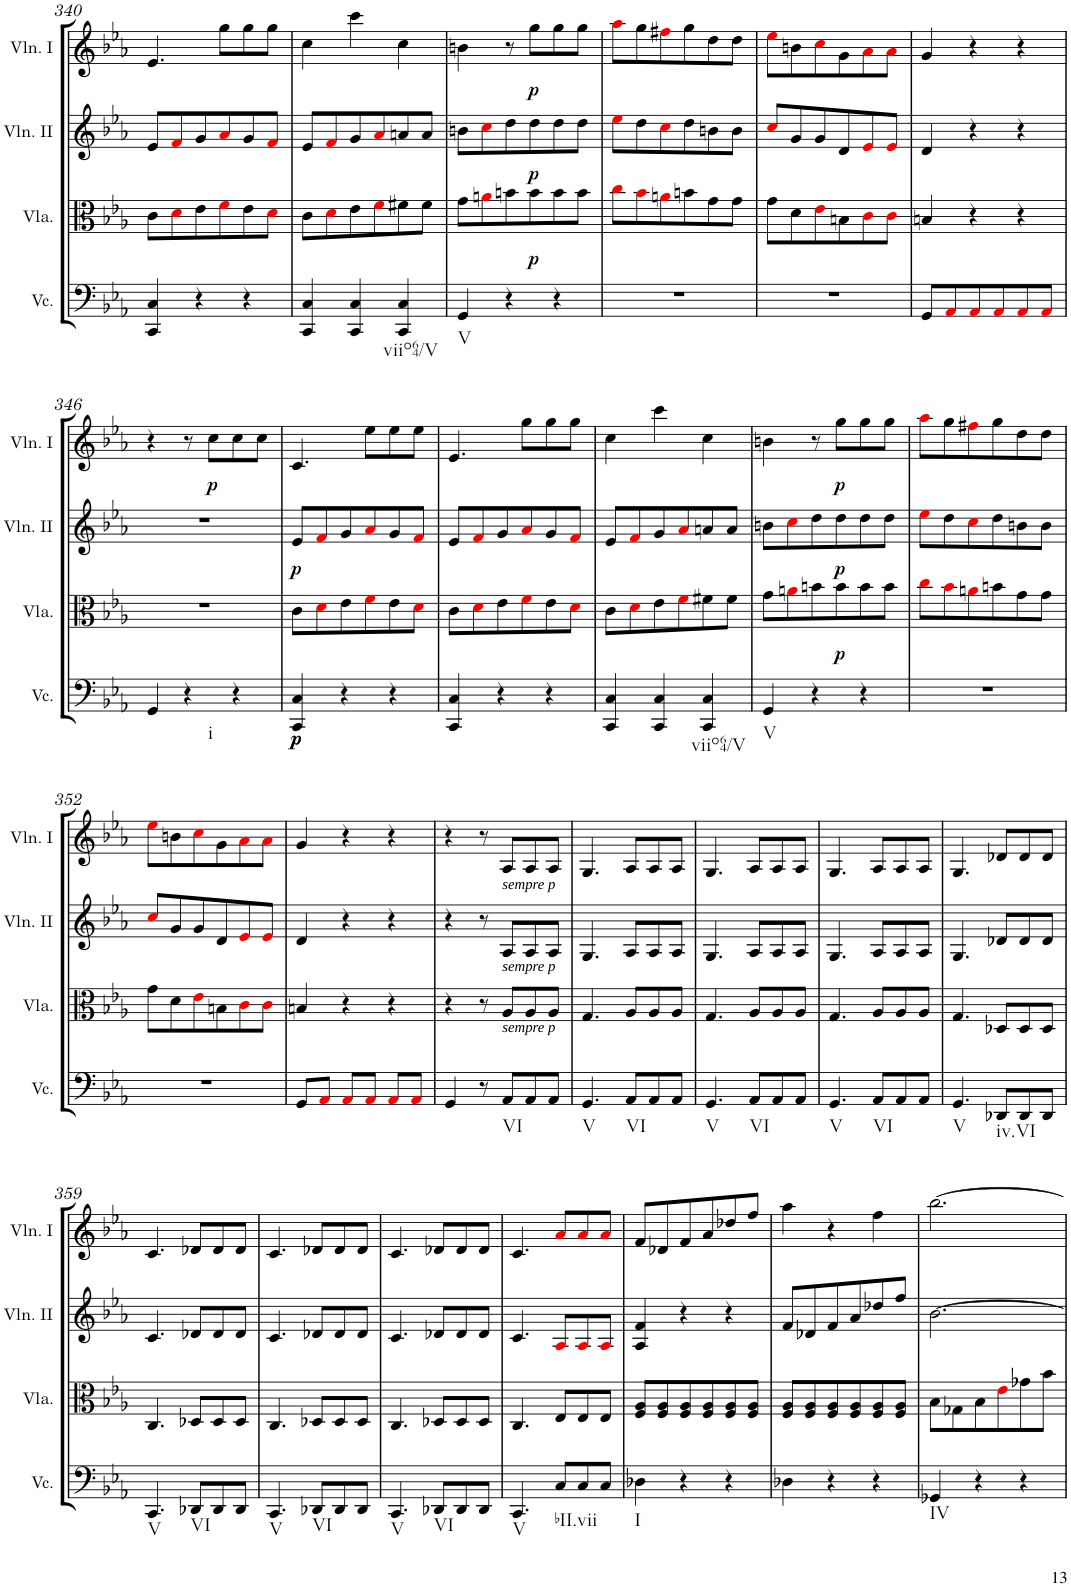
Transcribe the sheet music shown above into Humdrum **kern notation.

**kern	**dynam	**kern	**dynam	**kern	**dynam	**kern	**dynam
*part4	*part4	*part3	*part3	*part2	*part2	*part1	*part1
*staff4	*staff4	*staff3	*staff3	*staff2	*staff2	*staff1	*staff1
*I"Violoncello	*	*I"Viola	*	*I"Violin II	*	*I"Violin I	*
*I'Vc.	*	*I'Vla.	*	*I'Vln. II	*	*I'Vln. I	*
!!LO:PB:g=z
*clefF4	*	*clefC3	*	*clefG2	*	*clefG2	*
*k[b-e-a-]	*	*k[b-e-a-]	*	*k[b-e-a-]	*	*k[b-e-a-]	*
*c:	*	*c:	*	*c:	*	*c:	*
*M3/4	*	*M3/4	*	*M3/4	*	*M3/4	*
=340	=340	=340	=340	=340	=340	=340	=340
4CC/ 4C/	.	8c\L	.	8e-/L	.	4.e-/	.
.	.	8di\	.	8fi/	.	.	.
4r	.	8e-\	.	8g/	.	.	.
.	.	8fi\	.	8a-i/	.	8gg\L	.
4r	.	8e-\	.	8g/	.	8gg\	.
.	.	8di\J	.	8fi/J	.	8gg\J	.
=341	=341	=341	=341	=341	=341	=341	=341
4CC/ 4C/	.	8c\L	.	8e-/L	.	4cc\	.
.	.	8di\	.	8fi/	.	.	.
4CC/ 4C/	.	8e-\	.	8g/	.	4ccc\	.
.	.	8fi\	.	8a-i/	.	.	.
!LO:TX:b:t=viio64/V	!	!	!	!	!	!	!
4CC/ 4C/	.	8f#X\	.	8an/	.	4cc\	.
.	.	8f#\J	.	8a/J	.	.	.
=342	=342	=342	=342	=342	=342	=342	=342
!LO:TX:b:t=V	!	!	!	!	!	!	!
4GG/	.	8g\L	.	8bn\L	.	4bn\	.
.	.	8ani\	.	8cci\	.	.	.
4r	.	8bn\	.	8dd\	.	8r	.
!	!	!	!LO:DY:b	!	!LO:DY:b	!	!LO:DY:b
.	.	8b\	p	8dd\	p	8gg\L	p
4r	.	8b\	.	8dd\	.	8gg\	.
.	.	8b\J	.	8dd\J	.	8gg\J	.
=343	=343	=343	=343	=343	=343	=343	=343
2.r	.	8cci\L	.	8ee-i\L	.	8aa-i\L	.
.	.	8b-i\	.	8dd\	.	8gg\	.
.	.	8ani\	.	8cci\	.	8ff#Xi\	.
.	.	8bn\	.	8dd\	.	8gg\	.
.	.	8g\	.	8bn\	.	8dd\	.
.	.	8g\J	.	8b\J	.	8dd\J	.
=344	=344	=344	=344	=344	=344	=344	=344
2.r	.	8g\L	.	8cci/L	.	8ee-i\L	.
.	.	8d\	.	8g/	.	8bn\	.
.	.	8e-i\	.	8g/	.	8cci\	.
.	.	8Bn\	.	8d/	.	8g\	.
.	.	8ci\	.	8e-i/	.	8a-i\	.
.	.	8ci\J	.	8e-i/J	.	8a-i\J	.
=345	=345	=345	=345	=345	=345	=345	=345
8GG/L	.	4Bn/	.	4d/	.	4g/	.
8AA-i/	.	.	.	.	.	.	.
8AA-i/	.	4r	.	4r	.	4r	.
8AA-i/	.	.	.	.	.	.	.
8AA-i/	.	4r	.	4r	.	4r	.
8AA-i/J	.	.	.	.	.	.	.
!!LO:LB:g=z
=346	=346	=346	=346	=346	=346	=346	=346
4GG/	.	2.r	.	2.r	.	4r	.
!LO:TX:b:t=i	!	!	!	!	!	!	!
4r	.	.	.	.	.	8r	.
!	!	!	!	!	!	!	!LO:DY:b
.	.	.	.	.	.	8cc\L	p
4r	.	.	.	.	.	8cc\	.
.	.	.	.	.	.	8cc\J	.
=347	=347	=347	=347	=347	=347	=347	=347
!	!LO:DY:b	!	!	!	!	!	!
!	!LO:DY:n=1:b	!	!	!	!LO:DY:b	!	!
4CC/ 4C/	p p	8c\L	.	8e-/L	p	4.c/	.
.	.	8di\	.	8fi/	.	.	.
4r	.	8e-\	.	8g/	.	.	.
.	.	8fi\	.	8a-i/	.	8ee-\L	.
4r	.	8e-\	.	8g/	.	8ee-\	.
.	.	8di\J	.	8fi/J	.	8ee-\J	.
=348	=348	=348	=348	=348	=348	=348	=348
4CC/ 4C/	.	8c\L	.	8e-/L	.	4.e-/	.
.	.	8di\	.	8fi/	.	.	.
4r	.	8e-\	.	8g/	.	.	.
.	.	8fi\	.	8a-i/	.	8gg\L	.
4r	.	8e-\	.	8g/	.	8gg\	.
.	.	8di\J	.	8fi/J	.	8gg\J	.
=349	=349	=349	=349	=349	=349	=349	=349
4CC/ 4C/	.	8c\L	.	8e-/L	.	4cc\	.
.	.	8di\	.	8fi/	.	.	.
4CC/ 4C/	.	8e-\	.	8g/	.	4ccc\	.
.	.	8fi\	.	8a-i/	.	.	.
!LO:TX:b:t=viio64/V	!	!	!	!	!	!	!
4CC/ 4C/	.	8f#X\	.	8an/	.	4cc\	.
.	.	8f#\J	.	8a/J	.	.	.
=350	=350	=350	=350	=350	=350	=350	=350
!LO:TX:b:t=V	!	!	!	!	!	!	!
4GG/	.	8g\L	.	8bn\L	.	4bn\	.
.	.	8ani\	.	8cci\	.	.	.
4r	.	8bn\	.	8dd\	.	8r	.
!	!	!	!LO:DY:b	!	!LO:DY:b	!	!LO:DY:b
.	.	8b\	p	8dd\	p	8gg\L	p
4r	.	8b\	.	8dd\	.	8gg\	.
.	.	8b\J	.	8dd\J	.	8gg\J	.
=351	=351	=351	=351	=351	=351	=351	=351
2.r	.	8cci\L	.	8ee-i\L	.	8aa-i\L	.
.	.	8b-i\	.	8dd\	.	8gg\	.
.	.	8ani\	.	8cci\	.	8ff#Xi\	.
.	.	8bn\	.	8dd\	.	8gg\	.
.	.	8g\	.	8bn\	.	8dd\	.
.	.	8g\J	.	8b\J	.	8dd\J	.
!!LO:LB:g=z
=352	=352	=352	=352	=352	=352	=352	=352
2.r	.	8g\L	.	8cci/L	.	8ee-i\L	.
.	.	8d\	.	8g/	.	8bn\	.
.	.	8e-i\	.	8g/	.	8cci\	.
.	.	8Bn\	.	8d/	.	8g\	.
.	.	8ci\	.	8e-i/	.	8a-i\	.
.	.	8ci\J	.	8e-i/J	.	8a-i\J	.
=353	=353	=353	=353	=353	=353	=353	=353
8GG/L	.	4Bn/	.	4d/	.	4g/	.
8AA-i/J	.	.	.	.	.	.	.
8AA-i/L	.	4r	.	4r	.	4r	.
8AA-i/J	.	.	.	.	.	.	.
8AA-i/L	.	4r	.	4r	.	4r	.
8AA-i/J	.	.	.	.	.	.	.
=354	=354	=354	=354	=354	=354	=354	=354
4GG/	.	4r	.	4r	.	4r	.
8r	.	8r	.	8r	.	8r	.
!	!	!	!	!	!	!LO:TX:b:i:t=sempre p	!
!	!	!LO:TX:a:i:t=sempre p	!	!	!	!	!
!	!	!LO:TX:b:i:t=sempre p	!	!	!	!	!
!LO:TX:b:t=VI	!	!	!	!	!	!	!
8AA-/L	.	8A-/L	.	8A-/L	.	8A-/L	.
8AA-/	.	8A-/	.	8A-/	.	8A-/	.
8AA-/J	.	8A-/J	.	8A-/J	.	8A-/J	.
=355	=355	=355	=355	=355	=355	=355	=355
!LO:TX:b:t=V	!	!	!	!	!	!	!
4.GG/	.	4.G/	.	4.G/	.	4.G/	.
!LO:TX:b:t=VI	!	!	!	!	!	!	!
8AA-/L	.	8A-/L	.	8A-/L	.	8A-/L	.
8AA-/	.	8A-/	.	8A-/	.	8A-/	.
8AA-/J	.	8A-/J	.	8A-/J	.	8A-/J	.
=356	=356	=356	=356	=356	=356	=356	=356
!LO:TX:b:t=V	!	!	!	!	!	!	!
4.GG/	.	4.G/	.	4.G/	.	4.G/	.
!LO:TX:b:t=VI	!	!	!	!	!	!	!
8AA-/L	.	8A-/L	.	8A-/L	.	8A-/L	.
8AA-/	.	8A-/	.	8A-/	.	8A-/	.
8AA-/J	.	8A-/J	.	8A-/J	.	8A-/J	.
=357	=357	=357	=357	=357	=357	=357	=357
!LO:TX:b:t=V	!	!	!	!	!	!	!
4.GG/	.	4.G/	.	4.G/	.	4.G/	.
!LO:TX:b:t=VI	!	!	!	!	!	!	!
8AA-/L	.	8A-/L	.	8A-/L	.	8A-/L	.
8AA-/	.	8A-/	.	8A-/	.	8A-/	.
8AA-/J	.	8A-/J	.	8A-/J	.	8A-/J	.
=358	=358	=358	=358	=358	=358	=358	=358
!LO:TX:b:t=V	!	!	!	!	!	!	!
4.GG/	.	4.G/	.	4.G/	.	4.G/	.
!LO:TX:b:t=iv.VI	!	!	!	!	!	!	!
8DD-X/L	.	8D-X/L	.	8d-X/L	.	8d-X/L	.
8DD-/	.	8D-/	.	8d-/	.	8d-/	.
8DD-/J	.	8D-/J	.	8d-/J	.	8d-/J	.
!!LO:LB:g=z
=359	=359	=359	=359	=359	=359	=359	=359
!LO:TX:b:t=V	!	!	!	!	!	!	!
4.CC/	.	4.C/	.	4.c/	.	4.c/	.
!LO:TX:b:t=VI	!	!	!	!	!	!	!
8DD-X/L	.	8D-X/L	.	8d-X/L	.	8d-X/L	.
8DD-/	.	8D-/	.	8d-/	.	8d-/	.
8DD-/J	.	8D-/J	.	8d-/J	.	8d-/J	.
=360	=360	=360	=360	=360	=360	=360	=360
!LO:TX:b:t=V	!	!	!	!	!	!	!
4.CC/	.	4.C/	.	4.c/	.	4.c/	.
!LO:TX:b:t=VI	!	!	!	!	!	!	!
8DD-X/L	.	8D-X/L	.	8d-X/L	.	8d-X/L	.
8DD-/	.	8D-/	.	8d-/	.	8d-/	.
8DD-/J	.	8D-/J	.	8d-/J	.	8d-/J	.
=361	=361	=361	=361	=361	=361	=361	=361
!LO:TX:b:t=V	!	!	!	!	!	!	!
4.CC/	.	4.C/	.	4.c/	.	4.c/	.
!LO:TX:b:t=VI	!	!	!	!	!	!	!
8DD-X/L	.	8D-X/L	.	8d-X/L	.	8d-X/L	.
8DD-/	.	8D-/	.	8d-/	.	8d-/	.
8DD-/J	.	8D-/J	.	8d-/J	.	8d-/J	.
=362	=362	=362	=362	=362	=362	=362	=362
!LO:TX:b:t=V	!	!	!	!	!	!	!
4.CC/	.	4.C/	.	4.c/	.	4.c/	.
!LO:TX:b:t=bII.vii	!	!	!	!	!	!	!
8C/L	.	8E-/L	.	8A-i/L	.	8a-i/L	.
8C/	.	8E-/	.	8A-i/	.	8a-i/	.
8C/J	.	8E-/J	.	8A-i/J	.	8a-i/J	.
=363	=363	=363	=363	=363	=363	=363	=363
!LO:TX:b:t=I	!	!	!	!	!	!	!
4D-X\	.	8F/ 8A-/L	.	4A-/ 4f/	.	8f/L	.
.	.	8F/ 8A-/	.	.	.	8d-X/	.
4r	.	8F/ 8A-/	.	4r	.	8f/	.
.	.	8F/ 8A-/	.	.	.	8a-/	.
4r	.	8F/ 8A-/	.	4r	.	8dd-X/	.
.	.	8F/ 8A-/J	.	.	.	8ff/J	.
=364	=364	=364	=364	=364	=364	=364	=364
4D-X\	.	8F/ 8A-/L	.	8f/L	.	4aa-\	.
.	.	8F/ 8A-/	.	8d-X/	.	.	.
4r	.	8F/ 8A-/	.	8f/	.	4r	.
.	.	8F/ 8A-/	.	8a-/	.	.	.
4r	.	8F/ 8A-/	.	8dd-X/	.	4ff\	.
.	.	8F/ 8A-/J	.	8ff/J	.	.	.
=365	=365	=365	=365	=365	=365	=365	=365
!LO:TX:b:t=IV	!	!	!	!	!	!	!
4GG-X/	.	8B-\L	.	[2.b-\	.	[2.bb-\	.
.	.	8G-X\	.	.	.	.	.
4r	.	8B-\	.	.	.	.	.
.	.	8e-i\	.	.	.	.	.
4r	.	8g-X\	.	.	.	.	.
.	.	8b-\J	.	.	.	.	.
=	=	=	=	=	=	=	=
*-	*-	*-	*-	*-	*-	*-	*-
